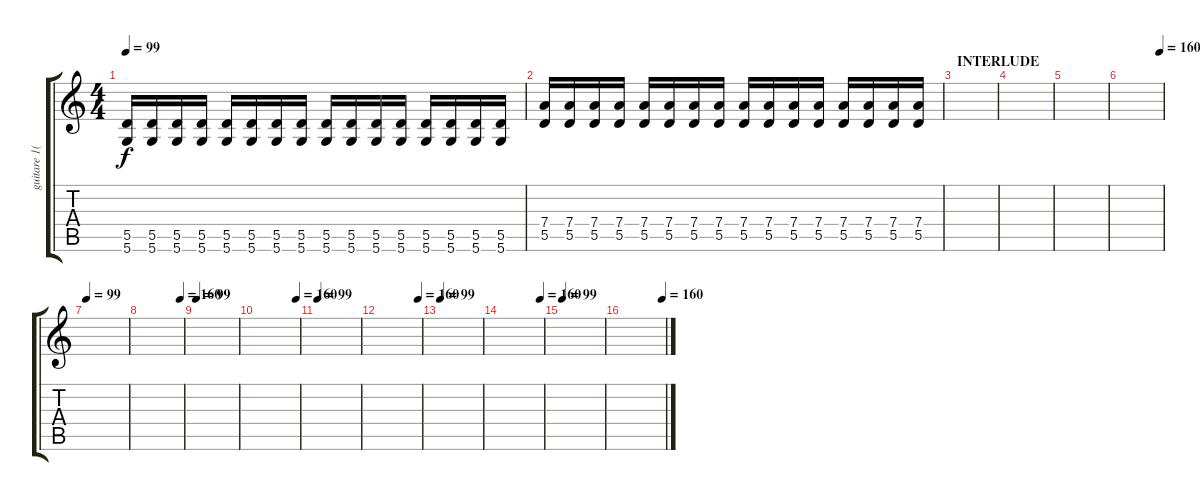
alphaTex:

\track ("guitare 1(dropped D)" "guitare 1(") {instrument electricguitarclean}
\staff {score tabs}
\tuning (E4 B3 G3 D3 A2 D2) {hide}
\ts (4 4)
\tempo 99
\clef g2
\ks c
(5.5 5.6).16{dy f} (5.5 5.6).16 (5.5 5.6).16 (5.5 5.6).16 (5.5 5.6).16 (5.5 5.6).16 (5.5 5.6).16 (5.5 5.6).16 (5.5 5.6).16 (5.5 5.6).16 (5.5 5.6).16 (5.5 5.6).16 (5.5 5.6).16 (5.5 5.6).16 (5.5 5.6).16 (5.5 5.6).16 |
(7.4 5.5).16{instrument distortionguitar} (7.4 5.5).16 (7.4 5.5).16 (7.4 5.5).16 (7.4 5.5).16 (7.4 5.5).16 (7.4 5.5).16 (7.4 5.5).16 (7.4 5.5).16 (7.4 5.5).16 (7.4 5.5).16 (7.4 5.5).16 (7.4 5.5).16 (7.4 5.5).16 (7.4 5.5).16 (7.4 5.5).16 |
\section ("" "INTERLUDE")
|
|
|
\tempo (160 0.9375)
|
\tempo 99
|
\tempo (160 0.9375)
|
\tempo 99
|
\tempo (160 0.9375)
|
\tempo 99
|
\tempo (160 0.9375)
|
\tempo 99
|
\tempo (160 0.9375)
|
\tempo 99
|
\tempo (160 0.9375)
